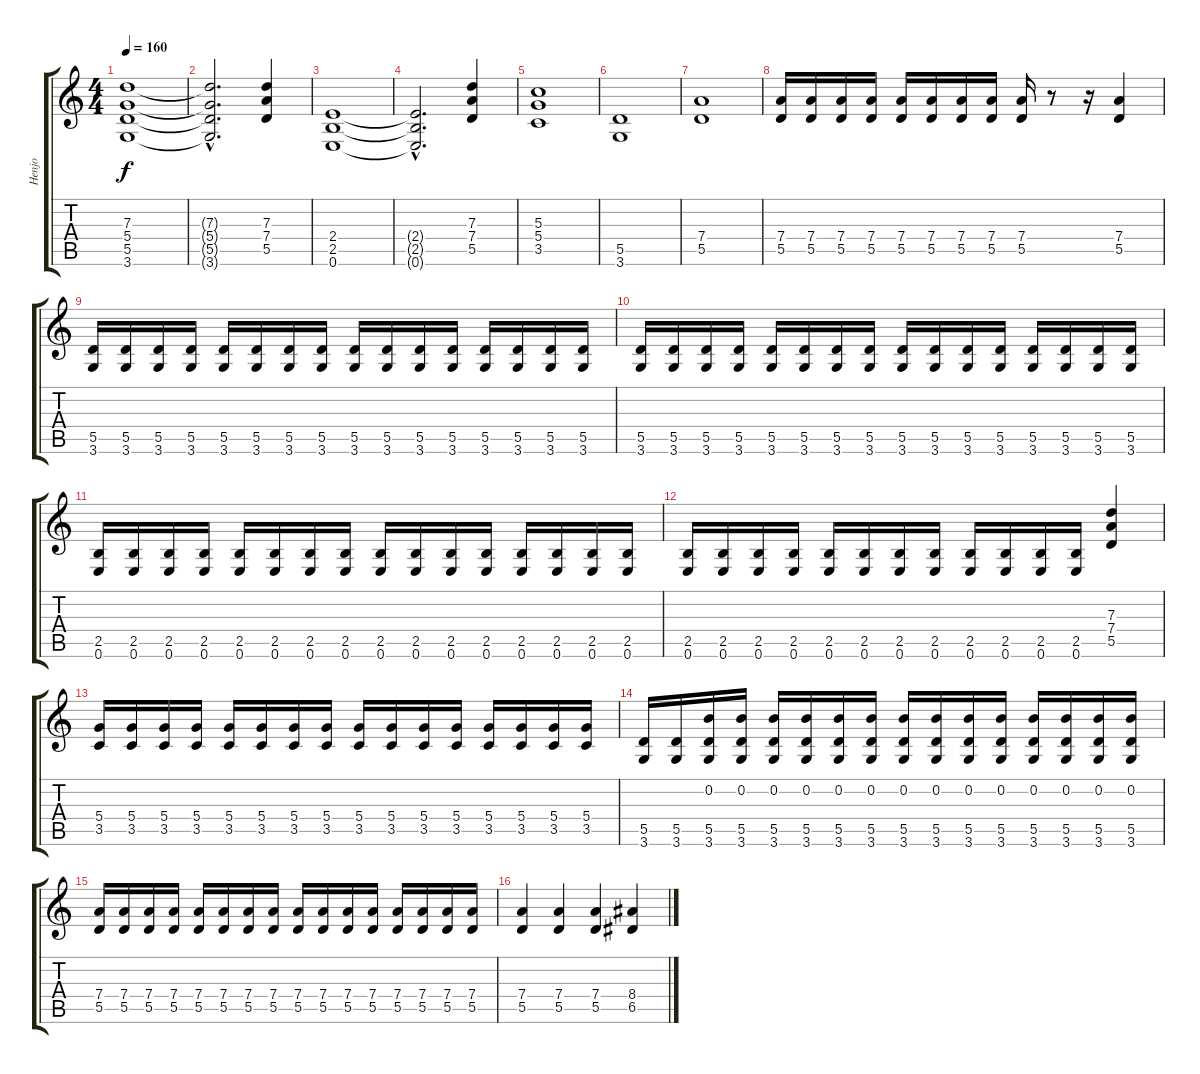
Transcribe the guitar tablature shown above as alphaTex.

\track ("Henjo" "Henjo") {instrument distortionguitar}
\staff {score tabs}
\tuning (E4 B3 G3 D3 A2 E2) {hide}
\ts (4 4)
\tempo 160
\clef g2
\ks c
(7.3 5.4 5.5 3.6).1{dy f} |
(7.3{hac t} 5.4{hac t} 5.5{hac t} 3.6{hac t}).2{d} (7.3 7.4 5.5).4 |
(2.4 2.5 0.6).1 |
(2.4{hac t} 2.5{hac t} 0.6{hac t}).2{d} (7.3 7.4 5.5).4 |
(5.3 5.4 3.5).1 |
(5.5 3.6).1 |
(7.4 5.5).1 |
(7.4 5.5).16 (7.4 5.5).16 (7.4 5.5).16 (7.4 5.5).16 (7.4 5.5).16 (7.4 5.5).16 (7.4 5.5).16 (7.4 5.5).16 (7.4 5.5).16 r.8 r.16 (7.4 5.5).4 |
(5.5 3.6).16 (5.5 3.6).16 (5.5 3.6).16 (5.5 3.6).16 (5.5 3.6).16 (5.5 3.6).16 (5.5 3.6).16 (5.5 3.6).16 (5.5 3.6).16 (5.5 3.6).16 (5.5 3.6).16 (5.5 3.6).16 (5.5 3.6).16 (5.5 3.6).16 (5.5 3.6).16 (5.5 3.6).16 |
(5.5 3.6).16 (5.5 3.6).16 (5.5 3.6).16 (5.5 3.6).16 (5.5 3.6).16 (5.5 3.6).16 (5.5 3.6).16 (5.5 3.6).16 (5.5 3.6).16 (5.5 3.6).16 (5.5 3.6).16 (5.5 3.6).16 (5.5 3.6).16 (5.5 3.6).16 (5.5 3.6).16 (5.5 3.6).16 |
(2.5 0.6).16 (2.5 0.6).16 (2.5 0.6).16 (2.5 0.6).16 (2.5 0.6).16 (2.5 0.6).16 (2.5 0.6).16 (2.5 0.6).16 (2.5 0.6).16 (2.5 0.6).16 (2.5 0.6).16 (2.5 0.6).16 (2.5 0.6).16 (2.5 0.6).16 (2.5 0.6).16 (2.5 0.6).16 |
(2.5 0.6).16 (2.5 0.6).16 (2.5 0.6).16 (2.5 0.6).16 (2.5 0.6).16 (2.5 0.6).16 (2.5 0.6).16 (2.5 0.6).16 (2.5 0.6).16 (2.5 0.6).16 (2.5 0.6).16 (2.5 0.6).16 (7.3 7.4 5.5).4 |
(5.4 3.5).16 (5.4 3.5).16 (5.4 3.5).16 (5.4 3.5).16 (5.4 3.5).16 (5.4 3.5).16 (5.4 3.5).16 (5.4 3.5).16 (5.4 3.5).16 (5.4 3.5).16 (5.4 3.5).16 (5.4 3.5).16 (5.4 3.5).16 (5.4 3.5).16 (5.4 3.5).16 (5.4 3.5).16 |
(5.5 3.6).16 (5.5 3.6).16 (0.2 5.5 3.6).16 (0.2 5.5 3.6).16 (0.2 5.5 3.6).16 (0.2 5.5 3.6).16 (0.2 5.5 3.6).16 (0.2 5.5 3.6).16 (0.2 5.5 3.6).16 (0.2 5.5 3.6).16 (0.2 5.5 3.6).16 (0.2 5.5 3.6).16 (0.2 5.5 3.6).16 (0.2 5.5 3.6).16 (0.2 5.5 3.6).16 (0.2 5.5 3.6).16 |
(7.4 5.5).16 (7.4 5.5).16 (7.4 5.5).16 (7.4 5.5).16 (7.4 5.5).16 (7.4 5.5).16 (7.4 5.5).16 (7.4 5.5).16 (7.4 5.5).16 (7.4 5.5).16 (7.4 5.5).16 (7.4 5.5).16 (7.4 5.5).16 (7.4 5.5).16 (7.4 5.5).16 (7.4 5.5).16 |
(7.4 5.5).4 (7.4 5.5).4 (7.4 5.5).4 (8.4 6.5).4
